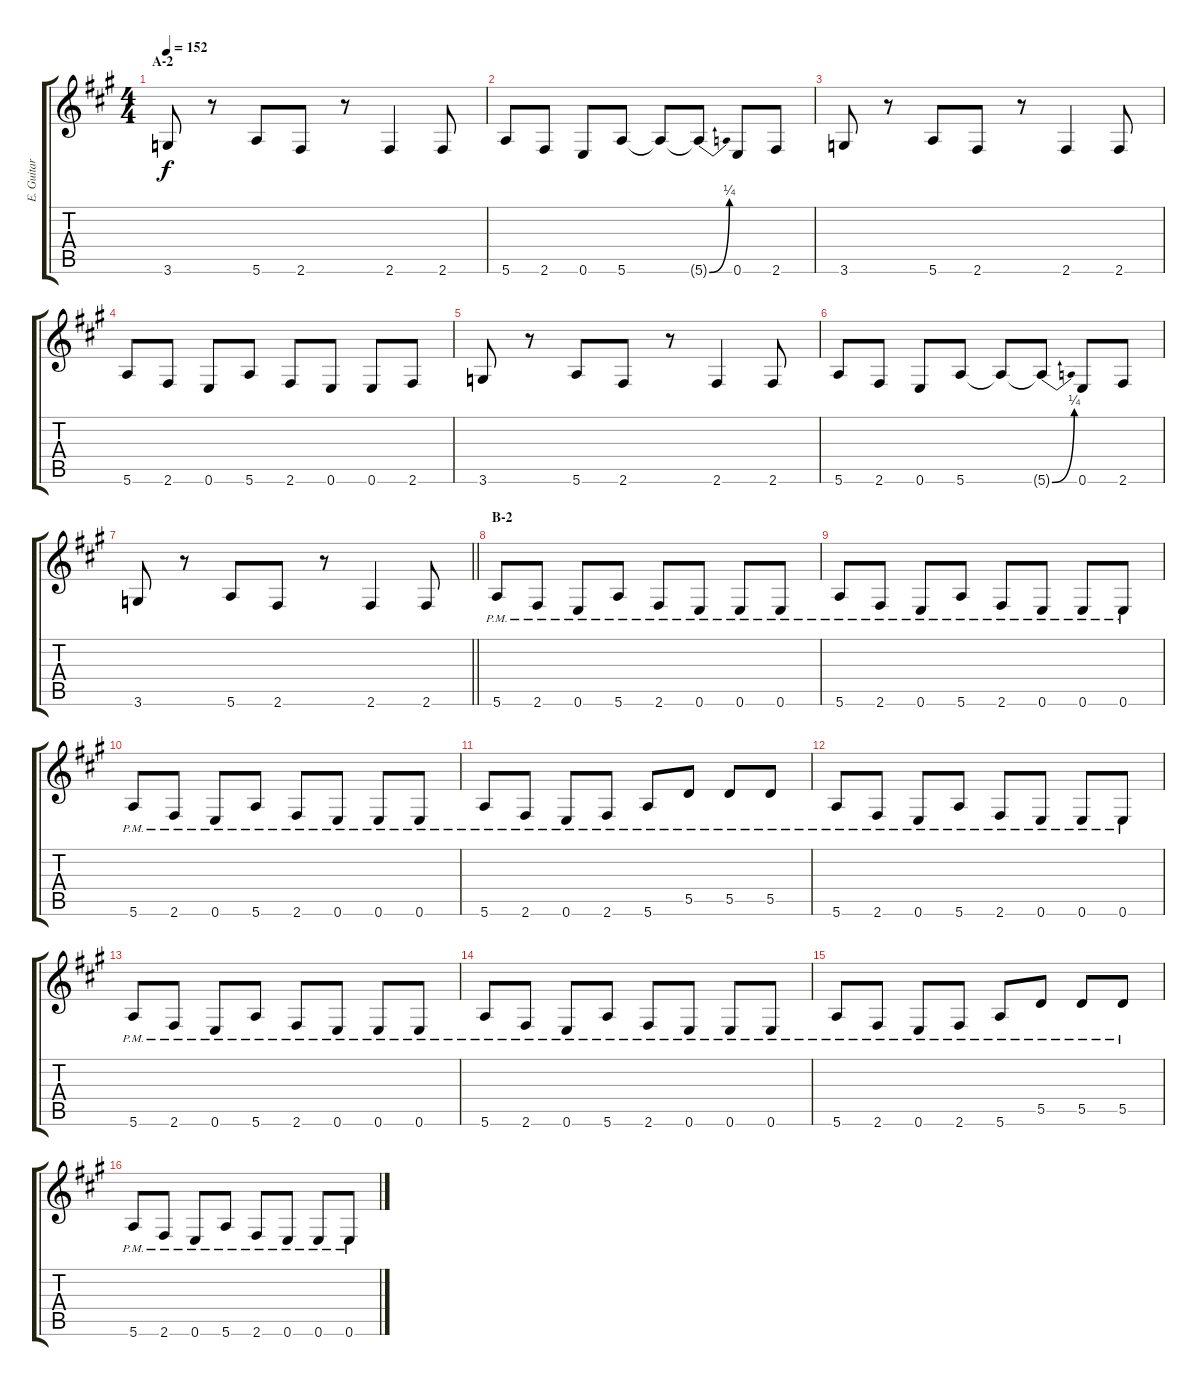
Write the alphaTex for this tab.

\track ("E. Guitar I" "E. Guitar ") {instrument overdrivenguitar}
\staff {score tabs}
\tuning (E4 B3 G3 D3 A2 E2) {hide}
\ts (4 4)
\section ("" "A-2")
\tempo 152
\clef g2
\ks a
3.6.8{dy f} r.8 5.6.8 2.6.8 r.8 2.6.4 2.6.8 |
5.6.8 2.6.8 0.6.8 5.6.8 5.6{t}.8 5.6{be (bend 0 0 60 1) t}.8 0.6.8 2.6.8 |
3.6.8 r.8 5.6.8 2.6.8 r.8 2.6.4 2.6.8 |
5.6.8 2.6.8 0.6.8 5.6.8 2.6.8 0.6.8 0.6.8 2.6.8 |
3.6.8 r.8 5.6.8 2.6.8 r.8 2.6.4 2.6.8 |
5.6.8 2.6.8 0.6.8 5.6.8 5.6{t}.8 5.6{be (bend 0 0 60 1) t}.8 0.6.8 2.6.8 |
\barLineRight lightlight
3.6.8 r.8 5.6.8 2.6.8 r.8 2.6.4 2.6.8 |
\section ("" "B-2")
5.6{pm}.8 2.6{pm}.8 0.6{pm}.8 5.6{pm}.8 2.6{pm}.8 0.6{pm}.8 0.6{pm}.8 0.6{pm}.8 |
5.6{pm}.8 2.6{pm}.8 0.6{pm}.8 5.6{pm}.8 2.6{pm}.8 0.6{pm}.8 0.6{pm}.8 0.6{pm}.8 |
5.6{pm}.8 2.6{pm}.8 0.6{pm}.8 5.6{pm}.8 2.6{pm}.8 0.6{pm}.8 0.6{pm}.8 0.6{pm}.8 |
5.6{pm}.8 2.6{pm}.8 0.6{pm}.8 2.6{pm}.8 5.6{pm}.8 5.5{pm}.8 5.5{pm}.8 5.5{pm}.8 |
5.6{pm}.8 2.6{pm}.8 0.6{pm}.8 5.6{pm}.8 2.6{pm}.8 0.6{pm}.8 0.6{pm}.8 0.6{pm}.8 |
5.6{pm}.8 2.6{pm}.8 0.6{pm}.8 5.6{pm}.8 2.6{pm}.8 0.6{pm}.8 0.6{pm}.8 0.6{pm}.8 |
5.6{pm}.8 2.6{pm}.8 0.6{pm}.8 5.6{pm}.8 2.6{pm}.8 0.6{pm}.8 0.6{pm}.8 0.6{pm}.8 |
5.6{pm}.8 2.6{pm}.8 0.6{pm}.8 2.6{pm}.8 5.6{pm}.8 5.5{pm}.8 5.5{pm}.8 5.5{pm}.8 |
5.6{pm}.8 2.6{pm}.8 0.6{pm}.8 5.6{pm}.8 2.6{pm}.8 0.6{pm}.8 0.6{pm}.8 0.6{pm}.8
